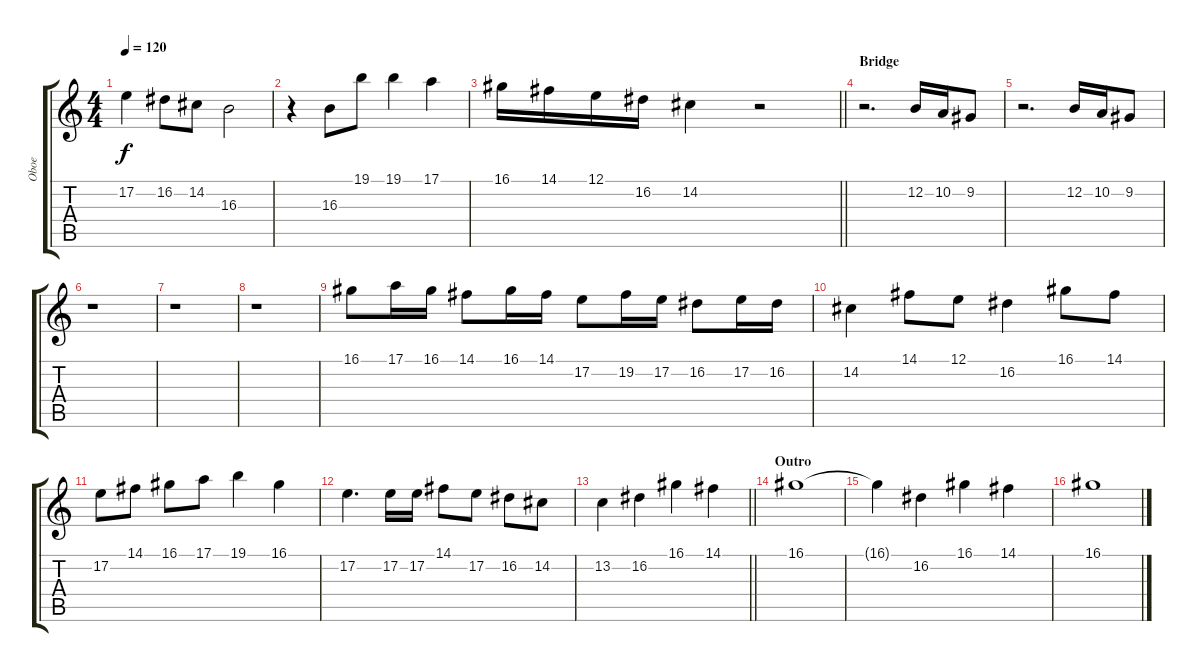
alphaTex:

\track ("Oboe" "Oboe") {instrument oboe}
\staff {score tabs}
\tuning (E4 B3 G3 D3 A2 E2) {hide}
\ts (4 4)
\tempo 120
\clef g2
\ks c
17.2.4{dy f} 16.2.8 14.2.8 16.3.2 |
r.4 16.3.8 19.1.8 19.1.4 17.1.4 |
\barLineRight lightlight
16.1.16 14.1.16 12.1.16 16.2.16 14.2.4 r.2 |
\section ("" "Bridge")
r.2{d} 12.2.16 10.2.16 9.2.8 |
r.2{d} 12.2.16 10.2.16 9.2.8 |
r.1 |
r.1 |
r.1 |
16.1.8 17.1.16 16.1.16 14.1.8 16.1.16 14.1.16 17.2.8 19.2.16 17.2.16 16.2.8 17.2.16 16.2.16 |
14.2.4 14.1.8 12.1.8 16.2.4 16.1.8 14.1.8 |
17.2.8 14.1.8 16.1.8 17.1.8 19.1.4 16.1.4 |
17.2.4{d} 17.2.16 17.2.16 14.1.8 17.2.8 16.2.8 14.2.8 |
\barLineRight lightlight
13.2.4 16.2.4 16.1.4 14.1.4 |
\section ("" "Outro")
16.1.1 |
16.1{t}.4 16.2.4 16.1.4 14.1.4 |
16.1.1
